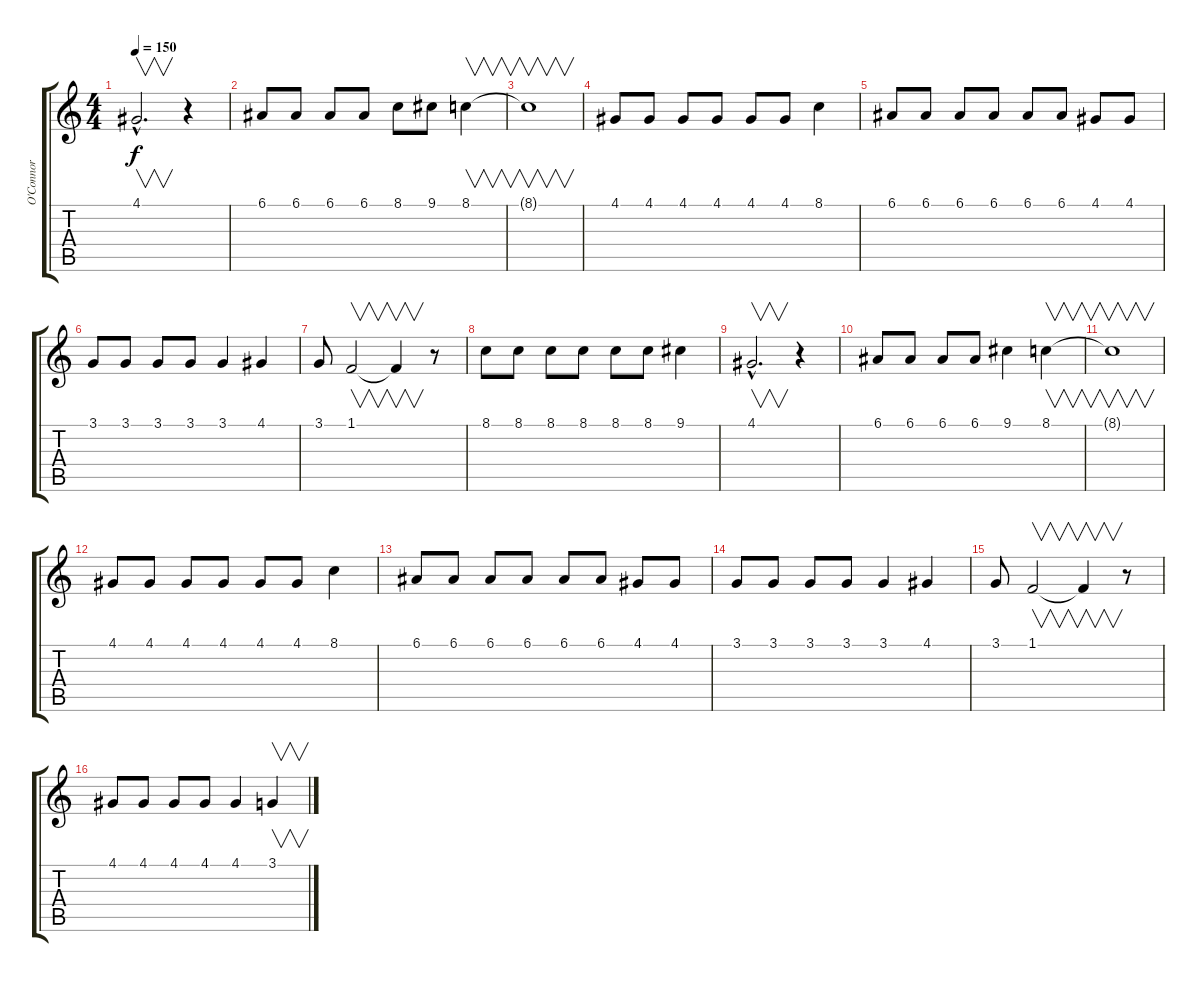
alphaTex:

\track ("O'Connor" "O'Connor") {instrument cello}
\staff {score tabs}
\tuning (E4 B3 G3 D3 A2 E2) {hide}
\ts (4 4)
\tempo 150
\clef g2
\ks c
4.1{hac}.2{v d dy f} r.4 |
6.1.8 6.1.8 6.1.8 6.1.8 8.1.8 9.1.8 8.1.4{v} |
8.1{t}.1{v} |
4.1.8 4.1.8 4.1.8 4.1.8 4.1.8 4.1.8 8.1.4 |
6.1.8 6.1.8 6.1.8 6.1.8 6.1.8 6.1.8 4.1.8 4.1.8 |
3.1.8 3.1.8 3.1.8 3.1.8 3.1.4 4.1.4 |
3.1.8 1.1.2{v} 1.1{t}.4{v} r.8 |
8.1.8 8.1.8 8.1.8 8.1.8 8.1.8 8.1.8 9.1.4 |
4.1{hac}.2{v d} r.4 |
6.1.8 6.1.8 6.1.8 6.1.8 9.1.4 8.1.4{v} |
8.1{t}.1{v} |
4.1.8 4.1.8 4.1.8 4.1.8 4.1.8 4.1.8 8.1.4 |
6.1.8 6.1.8 6.1.8 6.1.8 6.1.8 6.1.8 4.1.8 4.1.8 |
3.1.8 3.1.8 3.1.8 3.1.8 3.1.4 4.1.4 |
3.1.8 1.1.2{v} 1.1{t}.4{v} r.8 |
4.1.8 4.1.8 4.1.8 4.1.8 4.1.4 3.1.4{v}
